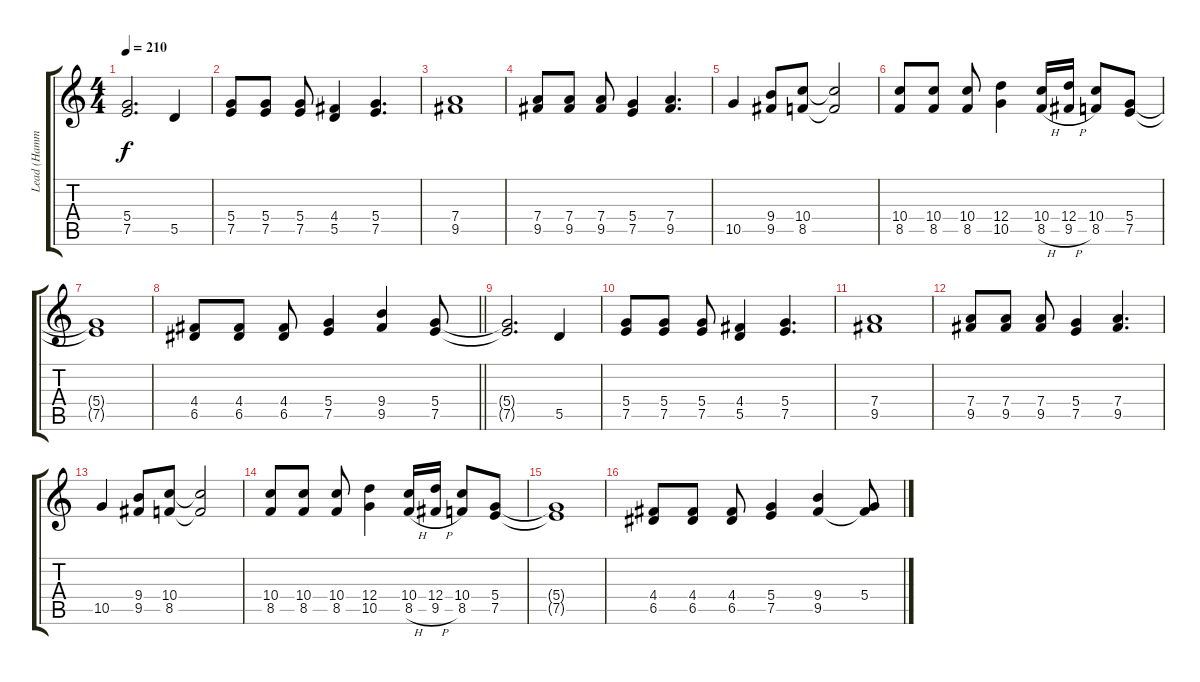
\track ("Lead (Hammet)" "Lead (Hamm") {instrument distortionguitar}
\staff {score tabs}
\tuning (E4 B3 G3 D3 A2 E2) {hide}
\ts (4 4)
\tempo 210
\clef g2
\ks c
(5.4{t} 7.5{t}).2{d dy f} 5.5.4 |
(5.4 7.5).8 (5.4 7.5).8 (5.4 7.5).8 (4.4 5.5).4 (5.4 7.5).4{d} |
(7.4 9.5).1 |
(7.4 9.5).8 (7.4 9.5).8 (7.4 9.5).8 (5.4 7.5).4 (7.4 9.5).4{d} |
10.5.4 (9.4 9.5).8 (10.4 8.5).8 (10.4{t} 8.5{t}).2 |
(10.4 8.5).8 (10.4 8.5).8 (10.4 8.5).8 (12.4 10.5).4 (10.4 8.5{h}).16 (12.4 9.5{h}).16 (10.4 8.5).8 (5.4 7.5).8 |
(5.4{t} 7.5{t}).1 |
\barLineRight lightlight
(4.4 6.5).8 (4.4 6.5).8 (4.4 6.5).8 (5.4 7.5).4 (9.4 9.5).4 (5.4 7.5).8 |
(5.4{t} 7.5{t}).2{d} 5.5.4 |
(5.4 7.5).8 (5.4 7.5).8 (5.4 7.5).8 (4.4 5.5).4 (5.4 7.5).4{d} |
(7.4 9.5).1 |
(7.4 9.5).8 (7.4 9.5).8 (7.4 9.5).8 (5.4 7.5).4 (7.4 9.5).4{d} |
10.5.4 (9.4 9.5).8 (10.4 8.5).8 (10.4{t} 8.5{t}).2 |
(10.4 8.5).8 (10.4 8.5).8 (10.4 8.5).8 (12.4 10.5).4 (10.4 8.5{h}).16 (12.4 9.5{h}).16 (10.4 8.5).8 (5.4 7.5).8 |
(5.4{t} 7.5{t}).1 |
(4.4 6.5).8 (4.4 6.5).8 (4.4 6.5).8 (5.4 7.5).4 (9.4 9.5).4 (5.4 9.5{sl t}).8
